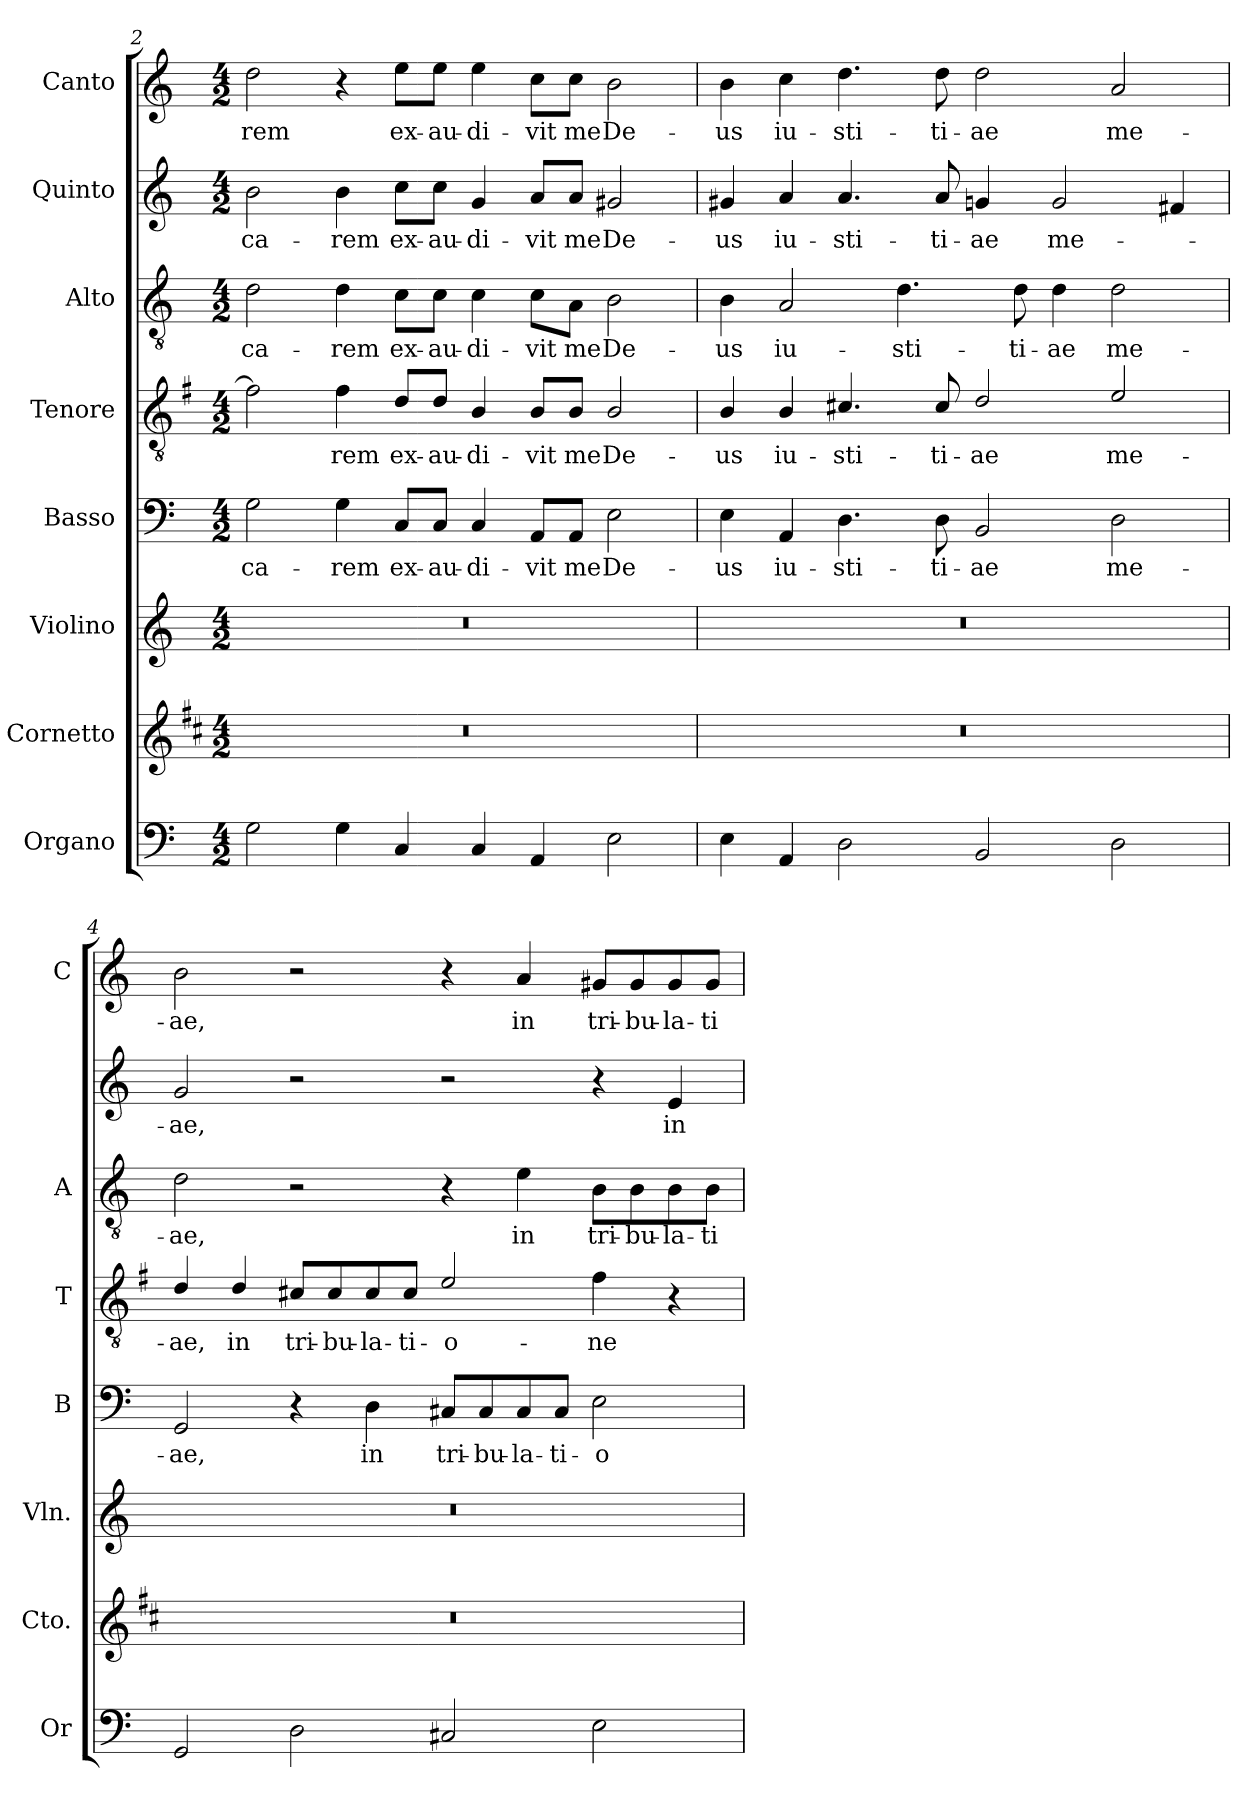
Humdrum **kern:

**kern	**kern	**kern	**kern	**text	**kern	**text	**kern	**text	**kern	**text	**kern	**text
*part8	*part7	*part6	*part5	*part5	*part4	*part4	*part3	*part3	*part2	*part2	*part1	*part1
*staff8	*staff7	*staff6	*staff5	*staff5	*staff4	*staff4	*staff3	*staff3	*staff2	*staff2	*staff1	*staff1
*I"Organo	*I"Cornetto	*I"Violino	*I"Basso	*	*I"Tenore	*	*I"Alto	*	*I"Quinto	*	*I"Canto	*
*I'Or	*I'Cto.	*I'Vln.	*I'B	*	*I'T	*	*I'A	*	*	*	*I'C	*
*clefF4	*clefG2	*clefG2	*clefF4	*	*clefGv2	*	*clefGv2	*	*clefG2	*	*clefG2	*
*	*ITrd1c2	*	*	*	*ITrd4c7	*	*	*	*	*	*	*
*k[]	*k[]	*k[]	*k[]	*	*k[]	*	*k[]	*	*k[]	*	*k[]	*
*C:	*C:	*C:	*C:	*	*C:	*	*C:	*	*C:	*	*C:	*
*M4/2	*M4/2	*M4/2	*M4/2	*	*M4/2	*	*M4/2	*	*M4/2	*	*M4/2	*
=2	=2	=2	=2	=2	=2	=2	=2	=2	=2	=2	=2	=2
!	!	!	!	!LO:LY:b	!	!	!	!LO:LY:b	!	!LO:LY:b	!	!LO:LY:b
2G\	0r	0r	2G\	-ca-	2B\]	.	2d\	-ca-	2b\	-ca-	2dd\	-rem
!	!	!	!	!LO:LY:b	!	!LO:LY:b	!	!LO:LY:b	!	!LO:LY:b	!	!
4G\	.	.	4G\	-rem	4B\	-rem	4d\	-rem	4b\	-rem	4r	.
!	!	!	!	!LO:LY:b	!	!LO:LY:b	!	!LO:LY:b	!	!LO:LY:b	!	!LO:LY:b
4C/	.	.	8C/L	ex-	8G/L	ex-	8c\L	ex-	8cc\L	ex-	8ee\L	ex-
!	!	!	!	!LO:LY:b	!	!LO:LY:b	!	!LO:LY:b	!	!LO:LY:b	!	!LO:LY:b
.	.	.	8C/J	-au-	8G/J	-au-	8c\J	-au-	8cc\J	-au-	8ee\J	-au-
!	!	!	!	!LO:LY:b	!	!LO:LY:b	!	!LO:LY:b	!	!LO:LY:b	!	!LO:LY:b
4C/	.	.	4C/	-di-	4E/	-di-	4c\	-di-	4g/	-di-	4ee\	-di-
!	!	!	!	!LO:LY:b	!	!LO:LY:b	!	!LO:LY:b	!	!LO:LY:b	!	!LO:LY:b
4AA/	.	.	8AA/L	-vit	8E/L	-vit	8c\L	-vit	8a/L	-vit	8cc\L	-vit
!	!	!	!	!LO:LY:b	!	!LO:LY:b	!	!LO:LY:b	!	!LO:LY:b	!	!LO:LY:b
.	.	.	8AA/J	me	8E/J	me	8A\J	me	8a/J	me	8cc\J	me
!	!	!	!	!LO:LY:b	!	!LO:LY:b	!	!LO:LY:b	!	!LO:LY:b	!	!LO:LY:b
2E\	.	.	2E\	De-	2E/	De-	2B\	De-	2g#X/	De-	2b\	De-
!!LO:LB:g=z
=3	=3	=3	=3	=3	=3	=3	=3	=3	=3	=3	=3	=3
!	!	!	!	!LO:LY:b	!	!LO:LY:b	!	!LO:LY:b	!	!LO:LY:b	!	!LO:LY:b
4E\	0r	0r	4E\	-us	4E/	-us	4B\	-us	4g#X/	-us	4b\	-us
!	!	!	!	!LO:LY:b	!	!LO:LY:b	!	!LO:LY:b	!	!LO:LY:b	!	!LO:LY:b
4AA/	.	.	4AA/	iu-	4E/	iu-	2A/	iu-	4a/	iu-	4cc\	iu-
!	!	!	!	!LO:LY:b	!	!LO:LY:b	!	!	!	!LO:LY:b	!	!LO:LY:b
2D\	.	.	4.D\	-sti-	4.F#X/	-sti-	.	.	4.a/	-sti-	4.dd\	-sti-
!	!	!	!	!	!	!	!	!LO:LY:b	!	!	!	!
.	.	.	.	.	.	.	4.d\	-sti-	.	.	.	.
!	!	!	!	!LO:LY:b	!	!LO:LY:b	!	!	!	!LO:LY:b	!	!LO:LY:b
.	.	.	8D\	-ti-	8F#/	-ti-	.	.	8a/	-ti-	8dd\	-ti-
!	!	!	!	!LO:LY:b	!	!LO:LY:b	!	!	!	!LO:LY:b	!	!LO:LY:b
2BB/	.	.	2BB/	-ae	2G/	-ae	.	.	4gn/	-ae	2dd\	-ae
!	!	!	!	!	!	!	!	!LO:LY:b	!	!	!	!
.	.	.	.	.	.	.	8d\	-ti-	.	.	.	.
!	!	!	!	!	!	!	!	!LO:LY:b	!	!LO:LY:b	!	!
.	.	.	.	.	.	.	4d\	-ae	2g/	me-	.	.
!	!	!	!	!LO:LY:b	!	!LO:LY:b	!	!LO:LY:b	!	!	!	!LO:LY:b
2D\	.	.	2D\	me-	2A/	me-	2d\	me-	.	.	2a/	me-
.	.	.	.	.	.	.	.	.	4f#X/	.	.	.
=4	=4	=4	=4	=4	=4	=4	=4	=4	=4	=4	=4	=4
!	!	!	!	!LO:LY:b	!	!LO:LY:b	!	!LO:LY:b	!	!LO:LY:b	!	!LO:LY:b
2GG/	0r	0r	2GG/	-ae,	4G/	-ae,	2d\	-ae,	2g/	-ae,	2b\	-ae,
!	!	!	!	!	!	!LO:LY:b	!	!	!	!	!	!
.	.	.	.	.	4G/	in	.	.	.	.	.	.
!	!	!	!	!	!	!LO:LY:b	!	!	!	!	!	!
2D\	.	.	4r	.	8F#X/L	tri-	2r	.	2r	.	2r	.
!	!	!	!	!	!	!LO:LY:b	!	!	!	!	!	!
.	.	.	.	.	8F#/	-bu-	.	.	.	.	.	.
!	!	!	!	!LO:LY:b	!	!LO:LY:b	!	!	!	!	!	!
.	.	.	4D\	in	8F#/	-la-	.	.	.	.	.	.
!	!	!	!	!	!	!LO:LY:b	!	!	!	!	!	!
.	.	.	.	.	8F#/J	-ti-	.	.	.	.	.	.
!	!	!	!	!LO:LY:b	!	!LO:LY:b	!	!	!	!	!	!
2C#X/	.	.	8C#X/L	tri-	2A/	-o-	4r	.	2r	.	4r	.
!	!	!	!	!LO:LY:b	!	!	!	!	!	!	!	!
.	.	.	8C#/	-bu-	.	.	.	.	.	.	.	.
!	!	!	!	!LO:LY:b	!	!	!	!LO:LY:b	!	!	!	!LO:LY:b
.	.	.	8C#/	-la-	.	.	4e\	in	.	.	4a/	in
!	!	!	!	!LO:LY:b	!	!	!	!	!	!	!	!
.	.	.	8C#/J	-ti-	.	.	.	.	.	.	.	.
!	!	!	!	!LO:LY:b	!	!LO:LY:b	!	!LO:LY:b	!	!	!	!LO:LY:b
2E\	.	.	2E\	-o-	4B\	-ne	8B\L	tri-	4r	.	8g#X/L	tri-
!	!	!	!	!	!	!	!	!LO:LY:b	!	!	!	!LO:LY:b
.	.	.	.	.	.	.	8B\	-bu-	.	.	8g#/	-bu-
!	!	!	!	!	!	!	!	!LO:LY:b	!	!LO:LY:b	!	!LO:LY:b
.	.	.	.	.	4r	.	8B\	-la-	4e/	in	8g#/	-la-
!	!	!	!	!	!	!	!	!LO:LY:b	!	!	!	!LO:LY:b
.	.	.	.	.	.	.	8B\J	-ti-	.	.	8g#/J	-ti-
=	=	=	=	=	=	=	=	=	=	=	=	=
*-	*-	*-	*-	*-	*-	*-	*-	*-	*-	*-	*-	*-
